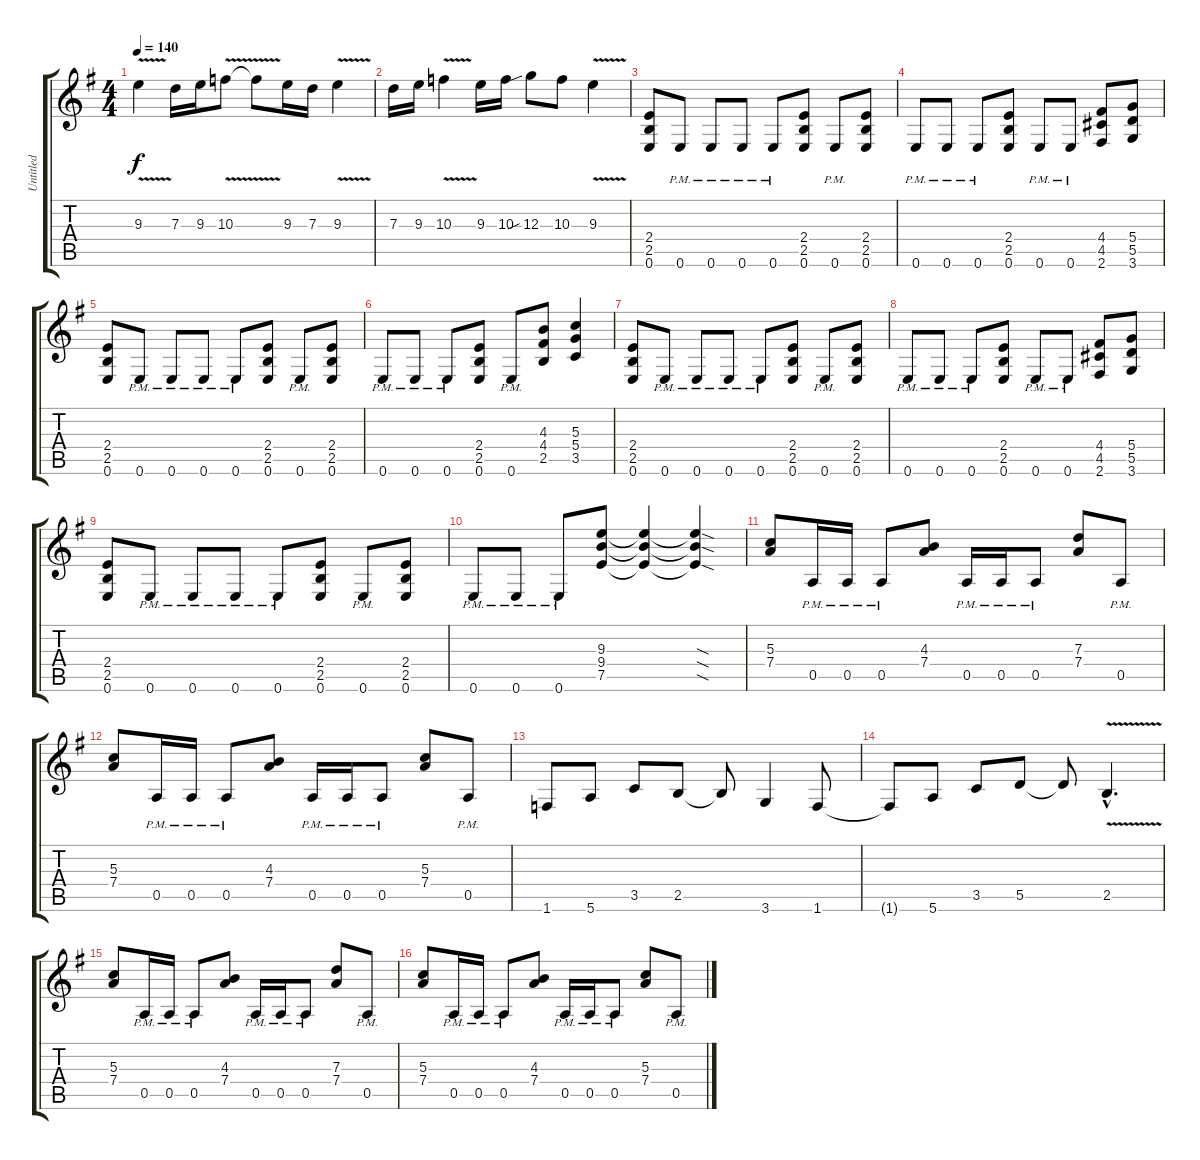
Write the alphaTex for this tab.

\track ("Untitled" "Untitled") {instrument distortionguitar}
\staff {score tabs}
\tuning (E4 B3 G3 D3 A2 E2) {hide}
\ts (4 4)
\tempo 140
\clef g2
\ks g
9.3{v}.4{dy f} 7.3.16 9.3.16 10.3{v}.8 10.3{v t}.8 9.3.16 7.3.16 9.3{v}.4 |
7.3.16 9.3.16 10.3{v}.4 9.3.16 10.3.16 12.3{sib}.8 10.3.8 9.3{v}.4 |
(2.4 2.5 0.6).8 0.6{pm}.8 0.6{pm}.8 0.6{pm}.8 0.6{pm}.8 (2.4 2.5 0.6).8 0.6{pm}.8 (2.4 2.5 0.6).8 |
0.6{pm}.8 0.6{pm}.8 0.6{pm}.8 (2.4 2.5 0.6).8 0.6{pm}.8 0.6{pm}.8 (4.4 4.5 2.6).8 (5.4 5.5 3.6).8 |
(2.4 2.5 0.6).8 0.6{pm}.8 0.6{pm}.8 0.6{pm}.8 0.6{pm}.8 (2.4 2.5 0.6).8 0.6{pm}.8 (2.4 2.5 0.6).8 |
0.6{pm}.8 0.6{pm}.8 0.6{pm}.8 (2.4 2.5 0.6).8 0.6{pm}.8 (4.3 4.4 2.5).8 (5.3 5.4 3.5).4 |
(2.4 2.5 0.6).8 0.6{pm}.8 0.6{pm}.8 0.6{pm}.8 0.6{pm}.8 (2.4 2.5 0.6).8 0.6{pm}.8 (2.4 2.5 0.6).8 |
0.6{pm}.8 0.6{pm}.8 0.6{pm}.8 (2.4 2.5 0.6).8 0.6{pm}.8 0.6{pm}.8 (4.4 4.5 2.6).8 (5.4 5.5 3.6).8 |
(2.4 2.5 0.6).8 0.6{pm}.8 0.6{pm}.8 0.6{pm}.8 0.6{pm}.8 (2.4 2.5 0.6).8 0.6{pm}.8 (2.4 2.5 0.6).8 |
0.6{pm}.8 0.6{pm}.8 0.6{pm}.8 (9.3 9.4 7.5).8 (9.3{t} 9.4{t} 7.5{t}).4 (9.3{sod t} 9.4{sod t} 7.5{sod t}).4 |
(5.3 7.4).8 0.5{pm}.16 0.5{pm}.16 0.5{pm}.8 (4.3 7.4).8 0.5{pm}.16 0.5{pm}.16 0.5{pm}.8 (7.3 7.4).8 0.5{pm}.8 |
(5.3 7.4).8 0.5{pm}.16 0.5{pm}.16 0.5{pm}.8 (4.3 7.4).8 0.5{pm}.16 0.5{pm}.16 0.5{pm}.8 (5.3 7.4).8 0.5{pm}.8 |
1.6.8 5.6.8 3.5.8 2.5.8 2.5{t}.8 3.6.4 1.6.8 |
1.6{t}.8 5.6.8 3.5.8 5.5.8 5.5{t}.8 2.5{v hac}.4{d} |
(5.3 7.4).8 0.5{pm}.16 0.5{pm}.16 0.5{pm}.8 (4.3 7.4).8 0.5{pm}.16 0.5{pm}.16 0.5{pm}.8 (7.3 7.4).8 0.5{pm}.8 |
(5.3 7.4).8 0.5{pm}.16 0.5{pm}.16 0.5{pm}.8 (4.3 7.4).8 0.5{pm}.16 0.5{pm}.16 0.5{pm}.8 (5.3 7.4).8 0.5{pm}.8
